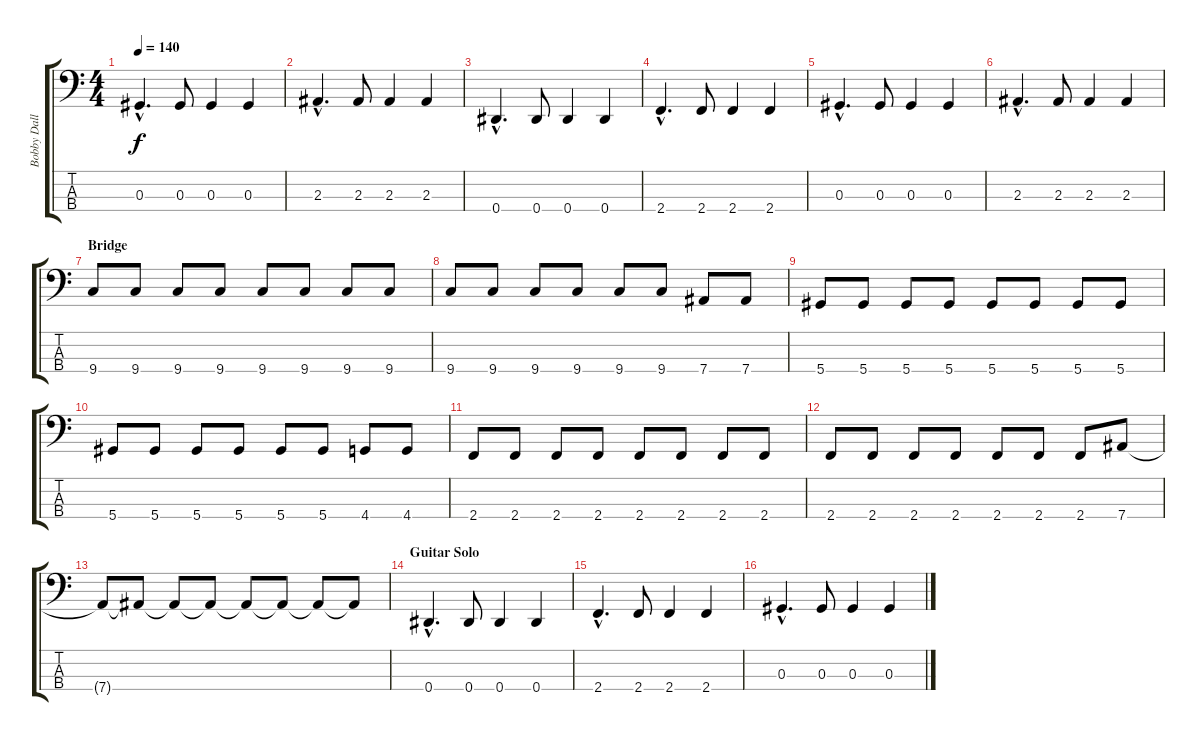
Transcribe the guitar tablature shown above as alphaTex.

\track ("Bobby Dall - Bass Guitar" "Bobby Dall") {instrument electricbasspick}
\staff {score tabs}
\tuning (Gb2 Db2 Ab1 Eb1) {hide}
\ts (4 4)
\tempo 140
\clef f4
\ks c
0.3{hac}.4{d dy f} 0.3.8 0.3.4 0.3.4 |
2.3{hac}.4{d} 2.3.8 2.3.4 2.3.4 |
0.4{hac}.4{d} 0.4.8 0.4.4 0.4.4 |
2.4{hac}.4{d} 2.4.8 2.4.4 2.4.4 |
0.3{hac}.4{d} 0.3.8 0.3.4 0.3.4 |
2.3{hac}.4{d} 2.3.8 2.3.4 2.3.4 |
\section ("" "Bridge")
9.4.8 9.4.8 9.4.8 9.4.8 9.4.8 9.4.8 9.4.8 9.4.8 |
9.4.8 9.4.8 9.4.8 9.4.8 9.4.8 9.4.8 7.4.8 7.4.8 |
5.4.8 5.4.8 5.4.8 5.4.8 5.4.8 5.4.8 5.4.8 5.4.8 |
5.4.8 5.4.8 5.4.8 5.4.8 5.4.8 5.4.8 4.4.8 4.4.8 |
2.4.8 2.4.8 2.4.8 2.4.8 2.4.8 2.4.8 2.4.8 2.4.8 |
2.4.8 2.4.8 2.4.8 2.4.8 2.4.8 2.4.8 2.4.8 7.4.8 |
7.4{t}.8 7.4{t}.8 7.4{t}.8 7.4{t}.8 7.4{t}.8 7.4{t}.8 7.4{t}.8 7.4{t}.8 |
\section ("" "Guitar Solo")
0.4{hac}.4{d} 0.4.8 0.4.4 0.4.4 |
2.4{hac}.4{d} 2.4.8 2.4.4 2.4.4 |
0.3{hac}.4{d} 0.3.8 0.3.4 0.3.4
